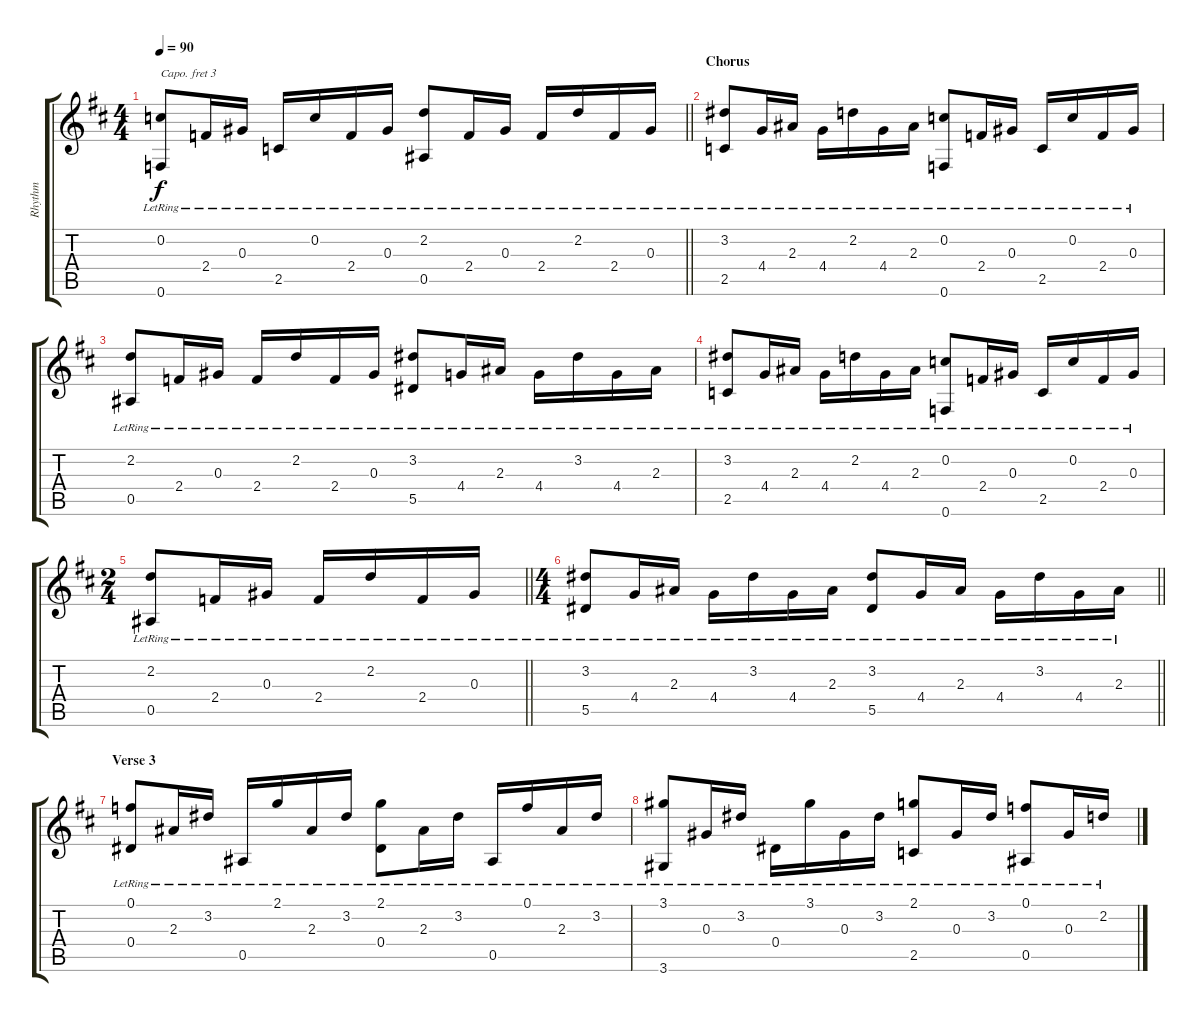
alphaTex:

\track ("Rhythm" "Rhythm") {instrument acousticguitarsteel}
\staff {score tabs}
\capo 3
\tuning (D4 A3 F3 C3 G2 D2) {hide}
\ts (4 4)
\tempo 90
\clef g2
\barLineRight lightlight
\ks d
(0.2{lr} 0.6{lr}).8{dy f} 2.4{lr}.16 0.3{lr}.16 2.5{lr}.16 0.2{lr}.16 2.4{lr}.16 0.3{lr}.16 (2.2{lr} 0.5{lr}).8 2.4{lr}.16 0.3{lr}.16 2.4{lr}.16 2.2{lr}.16 2.4{lr}.16 0.3{lr}.16 |
\section ("" "Chorus")
(3.2{lr} 2.5{lr}).8 4.4{lr}.16 2.3{lr}.16 4.4{lr}.16 2.2{lr}.16 4.4{lr}.16 2.3{lr}.16 (0.2{lr} 0.6{lr}).8 2.4{lr}.16 0.3{lr}.16 2.5{lr}.16 0.2{lr}.16 2.4{lr}.16 0.3{lr}.16 |
(2.2{lr} 0.5{lr}).8 2.4{lr}.16 0.3{lr}.16 2.4{lr}.16 2.2{lr}.16 2.4{lr}.16 0.3{lr}.16 (3.2{lr} 5.5{lr}).8 4.4{lr}.16 2.3{lr}.16 4.4{lr}.16 3.2{lr}.16 4.4{lr}.16 2.3{lr}.16 |
(3.2{lr} 2.5{lr}).8 4.4{lr}.16 2.3{lr}.16 4.4{lr}.16 2.2{lr}.16 4.4{lr}.16 2.3{lr}.16 (0.2{lr} 0.6{lr}).8 2.4{lr}.16 0.3{lr}.16 2.5{lr}.16 0.2{lr}.16 2.4{lr}.16 0.3{lr}.16 |
\ts (2 4)
\barLineRight lightlight
(2.2{lr} 0.5{lr}).8 2.4{lr}.16 0.3{lr}.16 2.4{lr}.16 2.2{lr}.16 2.4{lr}.16 0.3{lr}.16 |
\ts (4 4)
\barLineRight lightlight
(3.2{lr} 5.5{lr}).8 4.4{lr}.16 2.3{lr}.16 4.4{lr}.16 3.2{lr}.16 4.4{lr}.16 2.3{lr}.16 (3.2{lr} 5.5{lr}).8 4.4{lr}.16 2.3{lr}.16 4.4{lr}.16 3.2{lr}.16 4.4{lr}.16 2.3{lr}.16 |
\section ("" "Verse 3")
(0.1{lr} 0.4{lr}).8 2.3{lr}.16 3.2{lr}.16 0.5{lr}.16 2.1{lr}.16 2.3{lr}.16 3.2{lr}.16 (2.1{lr} 0.4{lr}).8 2.3{lr}.16 3.2{lr}.16 0.5{lr}.16 0.1{lr}.16 2.3{lr}.16 3.2{lr}.16 |
(3.1{lr} 3.6{lr}).8 0.3{lr}.16 3.2{lr}.16 0.4{lr}.16 3.1{lr}.16 0.3{lr}.16 3.2{lr}.16 (2.1{lr} 2.5{lr}).8 0.3{lr}.16 3.2{lr}.16 (0.1{lr} 0.5{lr}).8 0.3{lr}.16 2.2{lr}.16
